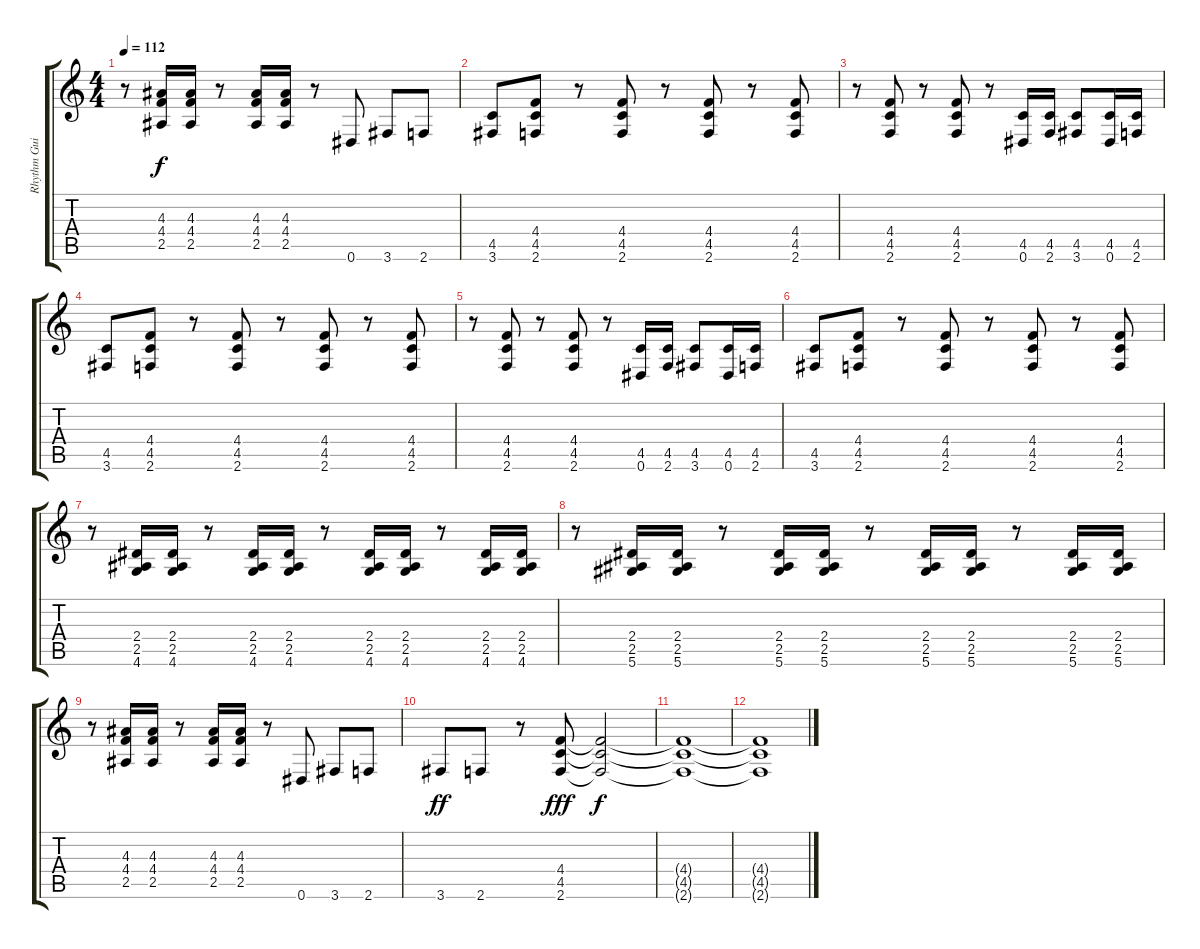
\track ("Rhythm Guitars" "Rhythm Gui") {instrument electricguitarclean}
\staff {score tabs}
\tuning (Eb4 Bb3 Gb3 Db3 Ab2 Eb2) {hide}
\ts (4 4)
\tempo 112
\clef g2
\ks c
r.8{dy f} (4.3 4.4 2.5).16 (4.3 4.4 2.5).16 r.8 (4.3 4.4 2.5).16 (4.3 4.4 2.5).16 r.8 0.6.8 3.6.8 2.6.8 |
(4.5 3.6).8 (4.4 4.5 2.6).8 r.8 (4.4 4.5 2.6).8 r.8 (4.4 4.5 2.6).8 r.8 (4.4 4.5 2.6).8 |
r.8 (4.4 4.5 2.6).8 r.8 (4.4 4.5 2.6).8 r.8 (4.5 0.6).16 (4.5 2.6).16 (4.5 3.6).8 (4.5 0.6).16 (4.5 2.6).16 |
(4.5 3.6).8 (4.4 4.5 2.6).8 r.8 (4.4 4.5 2.6).8 r.8 (4.4 4.5 2.6).8 r.8 (4.4 4.5 2.6).8 |
r.8 (4.4 4.5 2.6).8 r.8 (4.4 4.5 2.6).8 r.8 (4.5 0.6).16 (4.5 2.6).16 (4.5 3.6).8 (4.5 0.6).16 (4.5 2.6).16 |
(4.5 3.6).8 (4.4 4.5 2.6).8 r.8 (4.4 4.5 2.6).8 r.8 (4.4 4.5 2.6).8 r.8 (4.4 4.5 2.6).8 |
r.8 (2.4 2.5 4.6).16 (2.4 2.5 4.6).16 r.8 (2.4 2.5 4.6).16 (2.4 2.5 4.6).16 r.8 (2.4 2.5 4.6).16 (2.4 2.5 4.6).16 r.8 (2.4 2.5 4.6).16 (2.4 2.5 4.6).16 |
r.8 (2.4 2.5 5.6).16 (2.4 2.5 5.6).16 r.8 (2.4 2.5 5.6).16 (2.4 2.5 5.6).16 r.8 (2.4 2.5 5.6).16 (2.4 2.5 5.6).16 r.8 (2.4 2.5 5.6).16 (2.4 2.5 5.6).16 |
r.8 (4.3 4.4 2.5).16 (4.3 4.4 2.5).16 r.8 (4.3 4.4 2.5).16 (4.3 4.4 2.5).16 r.8 0.6.8 3.6.8 2.6.8 |
3.6.8{dy ff} 2.6.8 r.8 (4.4 4.5 2.6).8{dy fff} (4.4{t} 4.5{t} 2.6{t}).2{dy f} |
(4.4{t} 4.5{t} 2.6{t}).1 |
(4.4{t} 4.5{t} 2.6{t}).1
